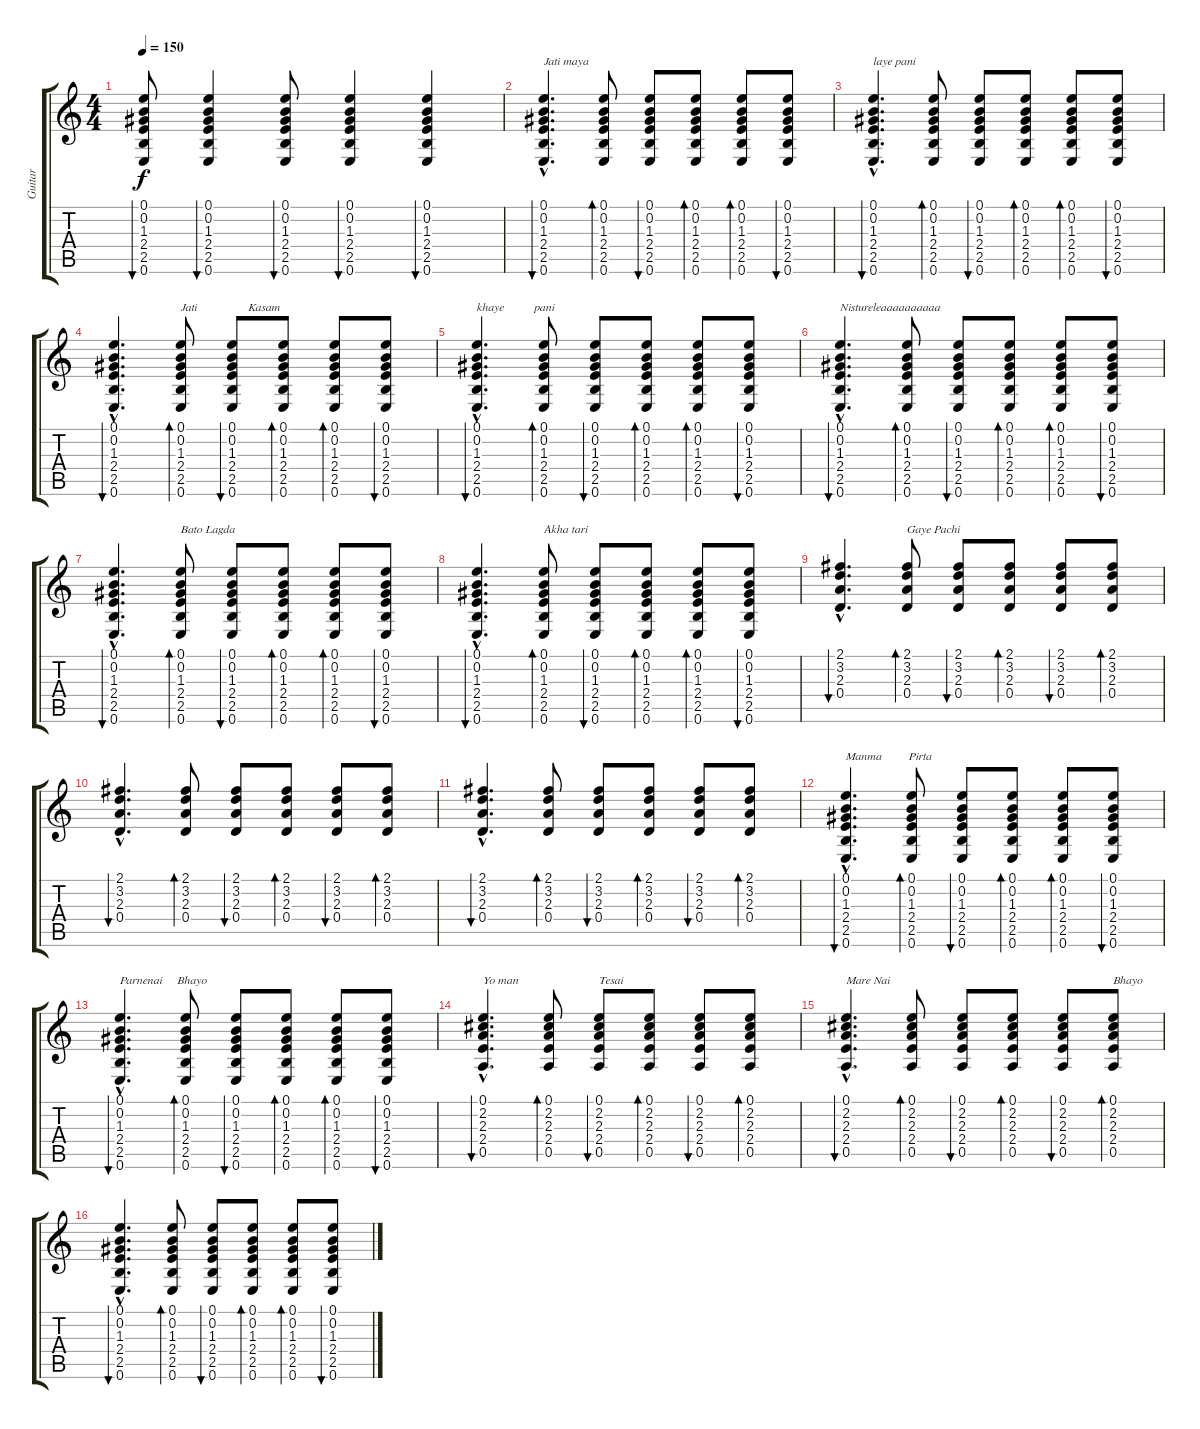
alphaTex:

\track ("Guitar" "Guitar") {instrument acousticguitarnylon}
\staff {score tabs}
\tuning (E4 B3 G3 D3 A2 E2) {hide}
\ts (4 4)
\tempo 150
\clef g2
\ks c
(0.1 0.2 1.3 2.4 2.5 0.6).8{bu 30 dy f} (0.1 0.2 1.3 2.4 2.5 0.6).4{bu 30} (0.1 0.2 1.3 2.4 2.5 0.6).8{bu 30} (0.1 0.2 1.3 2.4 2.5 0.6).4{bu 30} (0.1 0.2 1.3 2.4 2.5 0.6).4{bu 30} |
(0.1{hac} 0.2{hac} 1.3{hac} 2.4{hac} 2.5{hac} 0.6{hac}).4{d bu 120 txt "Jati maya "} (0.1 0.2 1.3 2.4 2.5 0.6).8{bd 30} (0.1 0.2 1.3 2.4 2.5 0.6).8{bu 30} (0.1 0.2 1.3 2.4 2.5 0.6).8{bd 30} (0.1 0.2 1.3 2.4 2.5 0.6).8{bd 30} (0.1 0.2 1.3 2.4 2.5 0.6).8{bu 30} |
(0.1{hac} 0.2{hac} 1.3{hac} 2.4{hac} 2.5{hac} 0.6{hac}).4{d bu 120 txt "laye pani"} (0.1 0.2 1.3 2.4 2.5 0.6).8{bd 30} (0.1 0.2 1.3 2.4 2.5 0.6).8{bu 30} (0.1 0.2 1.3 2.4 2.5 0.6).8{bd 30} (0.1 0.2 1.3 2.4 2.5 0.6).8{bd 30} (0.1 0.2 1.3 2.4 2.5 0.6).8{bu 30} |
(0.1{hac} 0.2{hac} 1.3{hac} 2.4{hac} 2.5{hac} 0.6{hac}).4{d bu 120} (0.1 0.2 1.3 2.4 2.5 0.6).8{bd 30 txt "Jati                 Kasam"} (0.1 0.2 1.3 2.4 2.5 0.6).8{bu 30} (0.1 0.2 1.3 2.4 2.5 0.6).8{bd 30} (0.1 0.2 1.3 2.4 2.5 0.6).8{bd 30} (0.1 0.2 1.3 2.4 2.5 0.6).8{bu 30} |
(0.1{hac} 0.2{hac} 1.3{hac} 2.4{hac} 2.5{hac} 0.6{hac}).4{d bu 120 txt "khaye          pani"} (0.1 0.2 1.3 2.4 2.5 0.6).8{bd 30} (0.1 0.2 1.3 2.4 2.5 0.6).8{bu 30} (0.1 0.2 1.3 2.4 2.5 0.6).8{bd 30} (0.1 0.2 1.3 2.4 2.5 0.6).8{bd 30} (0.1 0.2 1.3 2.4 2.5 0.6).8{bu 30} |
(0.1{hac} 0.2{hac} 1.3{hac} 2.4{hac} 2.5{hac} 0.6{hac}).4{d bu 120 txt "Nistureleaaaaaaaaaa"} (0.1 0.2 1.3 2.4 2.5 0.6).8{bd 30} (0.1 0.2 1.3 2.4 2.5 0.6).8{bu 30} (0.1 0.2 1.3 2.4 2.5 0.6).8{bd 30} (0.1 0.2 1.3 2.4 2.5 0.6).8{bd 30} (0.1 0.2 1.3 2.4 2.5 0.6).8{bu 30} |
(0.1{hac} 0.2{hac} 1.3{hac} 2.4{hac} 2.5{hac} 0.6{hac}).4{d bu 120} (0.1 0.2 1.3 2.4 2.5 0.6).8{bd 30 txt "Bato Lagda"} (0.1 0.2 1.3 2.4 2.5 0.6).8{bu 30} (0.1 0.2 1.3 2.4 2.5 0.6).8{bd 30} (0.1 0.2 1.3 2.4 2.5 0.6).8{bd 30} (0.1 0.2 1.3 2.4 2.5 0.6).8{bu 30} |
(0.1{hac} 0.2{hac} 1.3{hac} 2.4{hac} 2.5{hac} 0.6{hac}).4{d bu 120} (0.1 0.2 1.3 2.4 2.5 0.6).8{bd 30 txt "Akha tari"} (0.1 0.2 1.3 2.4 2.5 0.6).8{bu 30} (0.1 0.2 1.3 2.4 2.5 0.6).8{bd 30} (0.1 0.2 1.3 2.4 2.5 0.6).8{bd 30} (0.1 0.2 1.3 2.4 2.5 0.6).8{bu 30} |
(2.1{hac} 3.2{hac} 2.3{hac} 0.4{hac}).4{d bu 30} (2.1 3.2 2.3 0.4).8{bd 30 txt "Gaye Pachi"} (2.1 3.2 2.3 0.4).8{bu 30} (2.1 3.2 2.3 0.4).8{bd 30} (2.1 3.2 2.3 0.4).8{bu 30} (2.1 3.2 2.3 0.4).8{bd 30} |
(2.1{hac} 3.2{hac} 2.3{hac} 0.4{hac}).4{d bu 30} (2.1 3.2 2.3 0.4).8{bd 30} (2.1 3.2 2.3 0.4).8{bu 30} (2.1 3.2 2.3 0.4).8{bd 30} (2.1 3.2 2.3 0.4).8{bu 30} (2.1 3.2 2.3 0.4).8{bd 30} |
(2.1{hac} 3.2{hac} 2.3{hac} 0.4{hac}).4{d bu 30} (2.1 3.2 2.3 0.4).8{bd 30} (2.1 3.2 2.3 0.4).8{bu 30} (2.1 3.2 2.3 0.4).8{bd 30} (2.1 3.2 2.3 0.4).8{bu 30} (2.1 3.2 2.3 0.4).8{bd 30} |
(0.1{hac} 0.2{hac} 1.3{hac} 2.4{hac} 2.5{hac} 0.6{hac}).4{d bu 120 txt "Manma         Pirta"} (0.1 0.2 1.3 2.4 2.5 0.6).8{bd 30} (0.1 0.2 1.3 2.4 2.5 0.6).8{bu 30} (0.1 0.2 1.3 2.4 2.5 0.6).8{bd 30} (0.1 0.2 1.3 2.4 2.5 0.6).8{bd 30} (0.1 0.2 1.3 2.4 2.5 0.6).8{bu 30} |
(0.1{hac} 0.2{hac} 1.3{hac} 2.4{hac} 2.5{hac} 0.6{hac}).4{d bu 120 txt "Parnenai     Bhayo"} (0.1 0.2 1.3 2.4 2.5 0.6).8{bd 30} (0.1 0.2 1.3 2.4 2.5 0.6).8{bu 30} (0.1 0.2 1.3 2.4 2.5 0.6).8{bd 30} (0.1 0.2 1.3 2.4 2.5 0.6).8{bd 30} (0.1 0.2 1.3 2.4 2.5 0.6).8{bu 30} |
(0.1{hac} 2.2{hac} 2.3{hac} 2.4{hac} 0.5{hac}).4{d bu 30 txt "Yo man "} (0.1 2.2 2.3 2.4 0.5).8{bd 30} (0.1 2.2 2.3 2.4 0.5).8{bu 30 txt "Tesai"} (0.1 2.2 2.3 2.4 0.5).8{bd 30} (0.1 2.2 2.3 2.4 0.5).8{bu 30} (0.1 2.2 2.3 2.4 0.5).8{bd 30} |
(0.1{hac} 2.2{hac} 2.3{hac} 2.4{hac} 0.5{hac}).4{d bu 30 txt "Mare Nai"} (0.1 2.2 2.3 2.4 0.5).8{bd 30} (0.1 2.2 2.3 2.4 0.5).8{bu 30} (0.1 2.2 2.3 2.4 0.5).8{bd 30} (0.1 2.2 2.3 2.4 0.5).8{bu 30} (0.1 2.2 2.3 2.4 0.5).8{bd 30 txt "Bhayo"} |
(0.1{hac} 0.2{hac} 1.3{hac} 2.4{hac} 2.5{hac} 0.6{hac}).4{d bu 120} (0.1 0.2 1.3 2.4 2.5 0.6).8{bd 30} (0.1 0.2 1.3 2.4 2.5 0.6).8{bu 30} (0.1 0.2 1.3 2.4 2.5 0.6).8{bd 30} (0.1 0.2 1.3 2.4 2.5 0.6).8{bd 30} (0.1 0.2 1.3 2.4 2.5 0.6).8{bu 30}
